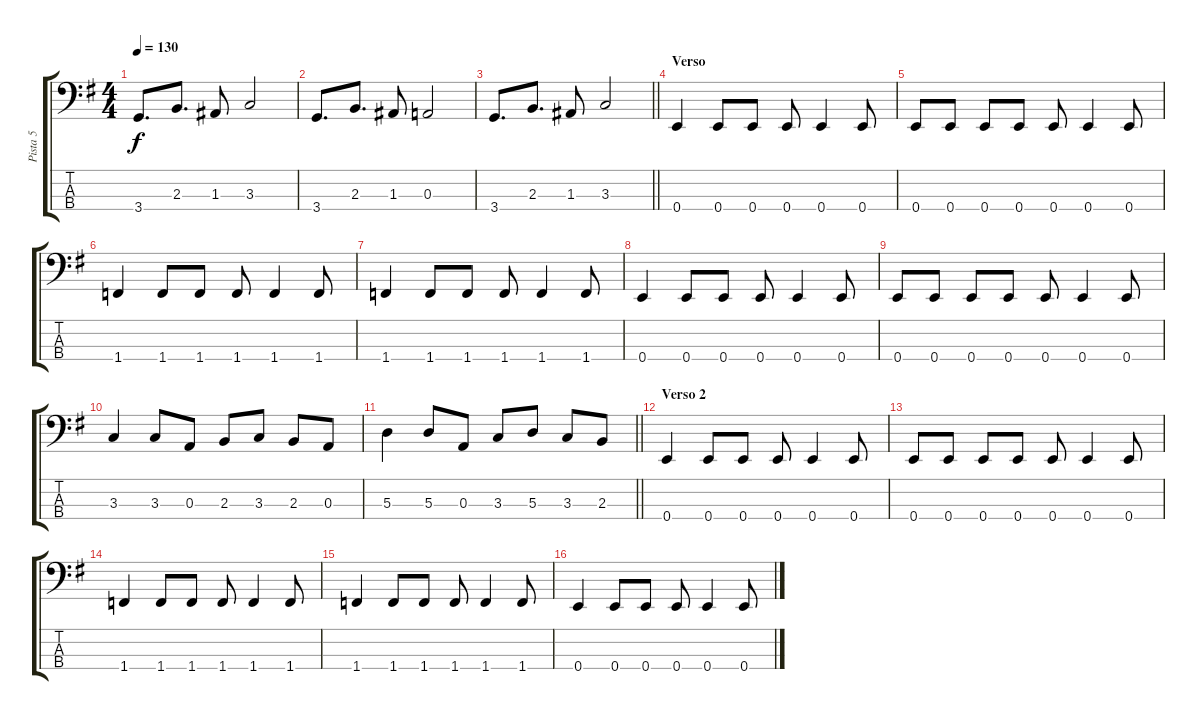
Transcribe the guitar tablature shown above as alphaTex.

\track ("Pista 5" "Pista 5") {instrument electricbasspick}
\staff {score tabs}
\tuning (G2 D2 A1 E1) {hide}
\ts (4 4)
\tempo 130
\clef f4
\ks g
3.4.8{d dy f} 2.3.8{d} 1.3.8 3.3.2 |
3.4.8{d} 2.3.8{d} 1.3.8 0.3.2 |
\barLineRight lightlight
3.4.8{d} 2.3.8{d} 1.3.8 3.3.2 |
\section ("" "Verso")
0.4.4 0.4.8 0.4.8 0.4.8 0.4.4 0.4.8 |
0.4.8 0.4.8 0.4.8 0.4.8 0.4.8 0.4.4 0.4.8 |
1.4.4 1.4.8 1.4.8 1.4.8 1.4.4 1.4.8 |
1.4.4 1.4.8 1.4.8 1.4.8 1.4.4 1.4.8 |
0.4.4 0.4.8 0.4.8 0.4.8 0.4.4 0.4.8 |
0.4.8 0.4.8 0.4.8 0.4.8 0.4.8 0.4.4 0.4.8 |
3.3.4 3.3.8 0.3.8 2.3.8 3.3.8 2.3.8 0.3.8 |
\barLineRight lightlight
5.3.4 5.3.8 0.3.8 3.3.8 5.3.8 3.3.8 2.3.8 |
\section ("" "Verso 2")
0.4.4 0.4.8 0.4.8 0.4.8 0.4.4 0.4.8 |
0.4.8 0.4.8 0.4.8 0.4.8 0.4.8 0.4.4 0.4.8 |
1.4.4 1.4.8 1.4.8 1.4.8 1.4.4 1.4.8 |
1.4.4 1.4.8 1.4.8 1.4.8 1.4.4 1.4.8 |
0.4.4 0.4.8 0.4.8 0.4.8 0.4.4 0.4.8
